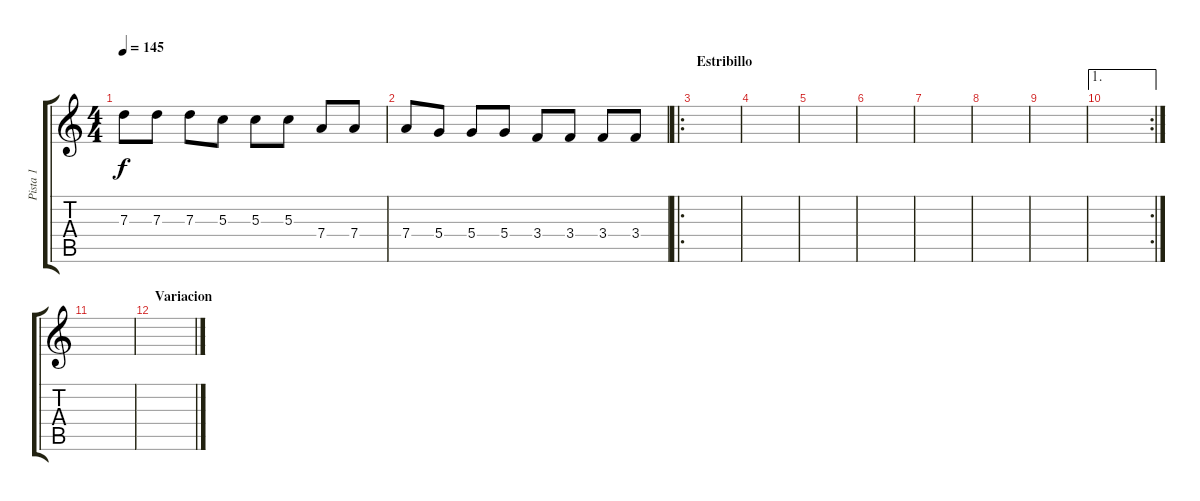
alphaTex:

\track ("Pista 1" "Pista 1") {instrument distortionguitar}
\staff {score tabs}
\tuning (E4 B3 G3 D3 A2 D2) {hide}
\ts (4 4)
\tempo 145
\clef g2
\ks c
7.3.8{dy f} 7.3.8 7.3.8 5.3.8 5.3.8 5.3.8 7.4.8 7.4.8 |
7.4.8 5.4.8 5.4.8 5.4.8 3.4.8 3.4.8 3.4.8 3.4.8 |
\ro
\section ("" "Estribillo")
|
|
|
|
|
|
|
\ae 1
\rc 2
|
|
\section ("" "Variacion")
